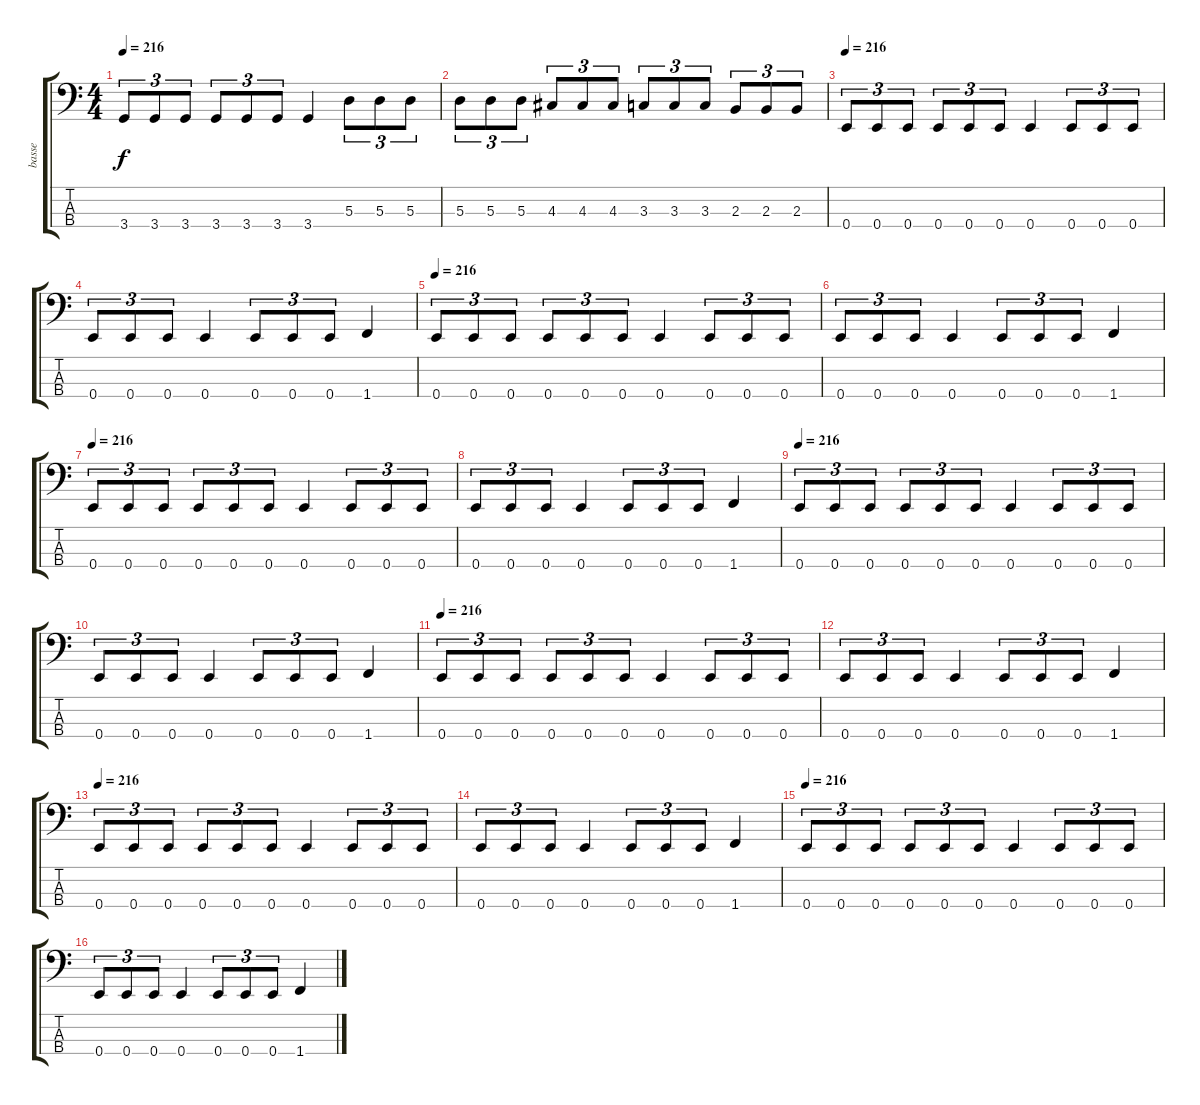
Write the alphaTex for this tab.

\track ("basse" "basse") {instrument electricbasspick}
\staff {score tabs}
\tuning (G2 D2 A1 E1) {hide}
\ts (4 4)
\tempo 216
\clef f4
\ks c
3.4.8{tu (3 2) dy f} 3.4.8{tu (3 2)} 3.4.8{tu (3 2)} 3.4.8{tu (3 2)} 3.4.8{tu (3 2)} 3.4.8{tu (3 2)} 3.4.4 5.3.8{tu (3 2)} 5.3.8{tu (3 2)} 5.3.8{tu (3 2)} |
5.3.8{tu (3 2)} 5.3.8{tu (3 2)} 5.3.8{tu (3 2)} 4.3.8{tu (3 2)} 4.3.8{tu (3 2)} 4.3.8{tu (3 2)} 3.3.8{tu (3 2)} 3.3.8{tu (3 2)} 3.3.8{tu (3 2)} 2.3.8{tu (3 2)} 2.3.8{tu (3 2)} 2.3.8{tu (3 2)} |
\tempo 216
0.4.8{tu (3 2)} 0.4.8{tu (3 2)} 0.4.8{tu (3 2)} 0.4.8{tu (3 2)} 0.4.8{tu (3 2)} 0.4.8{tu (3 2)} 0.4.4 0.4.8{tu (3 2)} 0.4.8{tu (3 2)} 0.4.8{tu (3 2)} |
0.4.8{tu (3 2)} 0.4.8{tu (3 2)} 0.4.8{tu (3 2)} 0.4.4 0.4.8{tu (3 2)} 0.4.8{tu (3 2)} 0.4.8{tu (3 2)} 1.4.4 |
\tempo 216
0.4.8{tu (3 2)} 0.4.8{tu (3 2)} 0.4.8{tu (3 2)} 0.4.8{tu (3 2)} 0.4.8{tu (3 2)} 0.4.8{tu (3 2)} 0.4.4 0.4.8{tu (3 2)} 0.4.8{tu (3 2)} 0.4.8{tu (3 2)} |
0.4.8{tu (3 2)} 0.4.8{tu (3 2)} 0.4.8{tu (3 2)} 0.4.4 0.4.8{tu (3 2)} 0.4.8{tu (3 2)} 0.4.8{tu (3 2)} 1.4.4 |
\tempo 216
0.4.8{tu (3 2)} 0.4.8{tu (3 2)} 0.4.8{tu (3 2)} 0.4.8{tu (3 2)} 0.4.8{tu (3 2)} 0.4.8{tu (3 2)} 0.4.4 0.4.8{tu (3 2)} 0.4.8{tu (3 2)} 0.4.8{tu (3 2)} |
0.4.8{tu (3 2)} 0.4.8{tu (3 2)} 0.4.8{tu (3 2)} 0.4.4 0.4.8{tu (3 2)} 0.4.8{tu (3 2)} 0.4.8{tu (3 2)} 1.4.4 |
\tempo 216
0.4.8{tu (3 2)} 0.4.8{tu (3 2)} 0.4.8{tu (3 2)} 0.4.8{tu (3 2)} 0.4.8{tu (3 2)} 0.4.8{tu (3 2)} 0.4.4 0.4.8{tu (3 2)} 0.4.8{tu (3 2)} 0.4.8{tu (3 2)} |
0.4.8{tu (3 2)} 0.4.8{tu (3 2)} 0.4.8{tu (3 2)} 0.4.4 0.4.8{tu (3 2)} 0.4.8{tu (3 2)} 0.4.8{tu (3 2)} 1.4.4 |
\tempo 216
0.4.8{tu (3 2)} 0.4.8{tu (3 2)} 0.4.8{tu (3 2)} 0.4.8{tu (3 2)} 0.4.8{tu (3 2)} 0.4.8{tu (3 2)} 0.4.4 0.4.8{tu (3 2)} 0.4.8{tu (3 2)} 0.4.8{tu (3 2)} |
0.4.8{tu (3 2)} 0.4.8{tu (3 2)} 0.4.8{tu (3 2)} 0.4.4 0.4.8{tu (3 2)} 0.4.8{tu (3 2)} 0.4.8{tu (3 2)} 1.4.4 |
\tempo 216
0.4.8{tu (3 2)} 0.4.8{tu (3 2)} 0.4.8{tu (3 2)} 0.4.8{tu (3 2)} 0.4.8{tu (3 2)} 0.4.8{tu (3 2)} 0.4.4 0.4.8{tu (3 2)} 0.4.8{tu (3 2)} 0.4.8{tu (3 2)} |
0.4.8{tu (3 2)} 0.4.8{tu (3 2)} 0.4.8{tu (3 2)} 0.4.4 0.4.8{tu (3 2)} 0.4.8{tu (3 2)} 0.4.8{tu (3 2)} 1.4.4 |
\tempo 216
0.4.8{tu (3 2)} 0.4.8{tu (3 2)} 0.4.8{tu (3 2)} 0.4.8{tu (3 2)} 0.4.8{tu (3 2)} 0.4.8{tu (3 2)} 0.4.4 0.4.8{tu (3 2)} 0.4.8{tu (3 2)} 0.4.8{tu (3 2)} |
0.4.8{tu (3 2)} 0.4.8{tu (3 2)} 0.4.8{tu (3 2)} 0.4.4 0.4.8{tu (3 2)} 0.4.8{tu (3 2)} 0.4.8{tu (3 2)} 1.4.4
